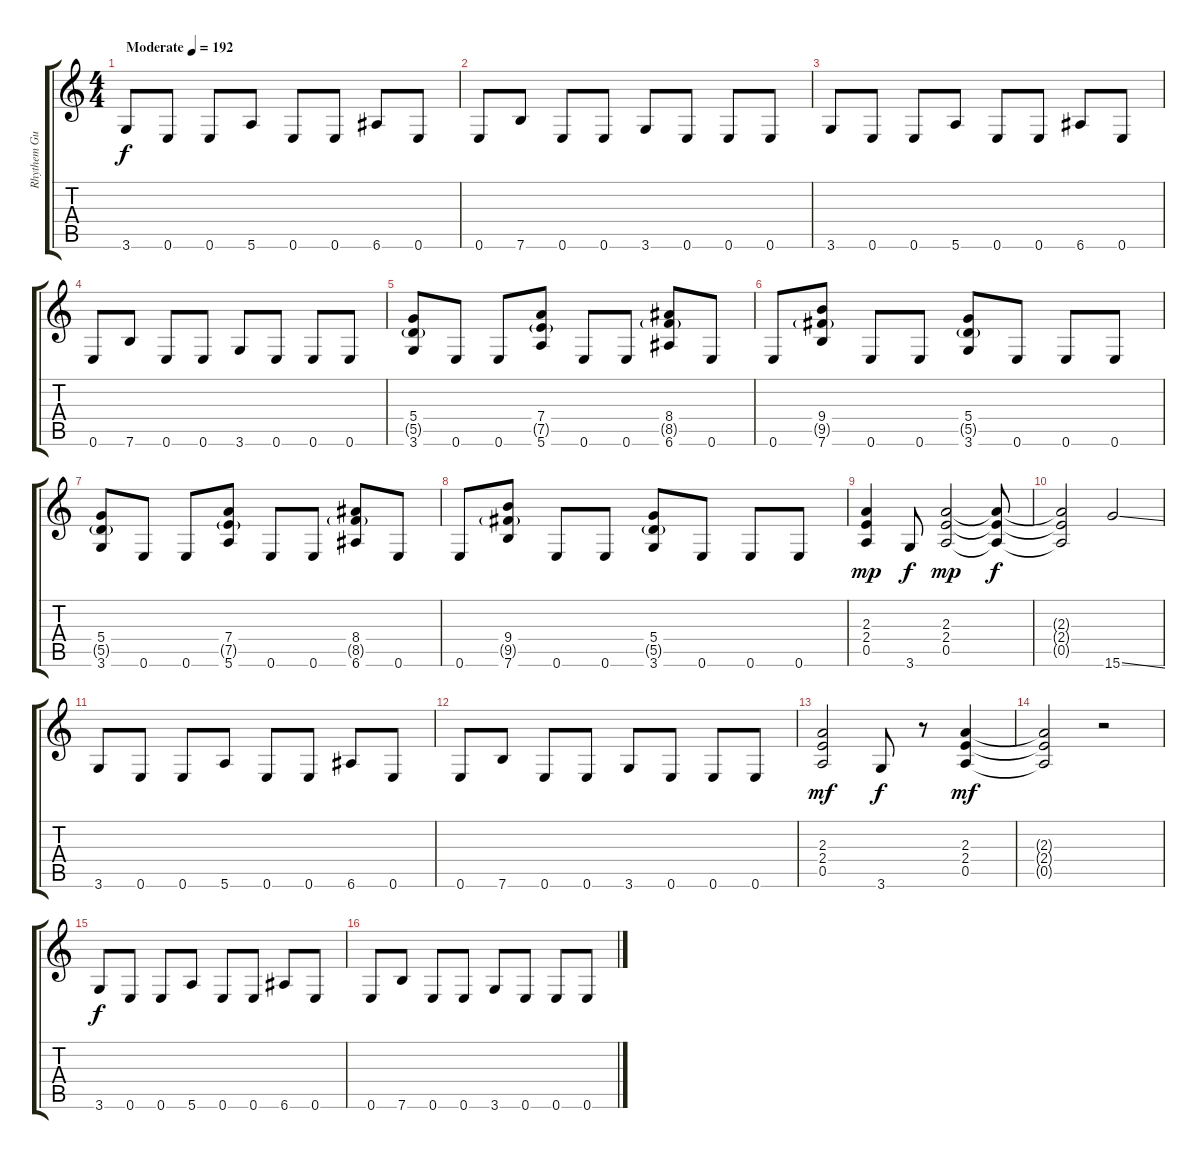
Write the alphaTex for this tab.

\track ("Rhythem Guitar 1" "Rhythem Gu") {instrument distortionguitar}
\staff {score tabs}
\tuning (E4 B3 G3 D3 A2 E2) {hide}
\ts (4 4)
\tempo (192 "Moderate")
\clef g2
\ks c
3.6.8{dy f instrument distortionguitar} 0.6.8 0.6.8 5.6.8 0.6.8 0.6.8 6.6.8 0.6.8 |
0.6.8 7.6.8 0.6.8 0.6.8 3.6.8 0.6.8 0.6.8 0.6.8 |
3.6.8 0.6.8 0.6.8 5.6.8 0.6.8 0.6.8 6.6.8 0.6.8 |
0.6.8 7.6.8 0.6.8 0.6.8 3.6.8 0.6.8 0.6.8 0.6.8 |
(5.4 5.5{g} 3.6).8 0.6.8 0.6.8 (7.4 7.5{g} 5.6).8 0.6.8 0.6.8 (8.4 8.5{g} 6.6).8 0.6.8 |
0.6.8 (9.4 9.5{g} 7.6).8 0.6.8 0.6.8 (5.4 5.5{g} 3.6).8 0.6.8 0.6.8 0.6.8 |
(5.4 5.5{g} 3.6).8 0.6.8 0.6.8 (7.4 7.5{g} 5.6).8 0.6.8 0.6.8 (8.4 8.5{g} 6.6).8 0.6.8 |
0.6.8 (9.4 9.5{g} 7.6).8 0.6.8 0.6.8 (5.4 5.5{g} 3.6).8 0.6.8 0.6.8 0.6.8 |
(2.3 2.4 0.5).4{dy mp} 3.6.8{dy f} (2.3 2.4 0.5).2{dy mp} (2.3{t} 2.4{t} 0.5{t}).8{dy f} |
(2.3{t} 2.4{t} 0.5{t}).2 15.6{ss}.2 |
3.6.8 0.6.8 0.6.8 5.6.8 0.6.8 0.6.8 6.6.8 0.6.8 |
0.6.8 7.6.8 0.6.8 0.6.8 3.6.8 0.6.8 0.6.8 0.6.8 |
(2.3 2.4 0.5).2{dy mf} 3.6.8{dy f} r.8 (2.3 2.4 0.5).4{dy mf} |
(2.3{t} 2.4{t} 0.5{t}).2 r.2 |
3.6.8{dy f} 0.6.8 0.6.8 5.6.8 0.6.8 0.6.8 6.6.8 0.6.8 |
0.6.8 7.6.8 0.6.8 0.6.8 3.6.8 0.6.8 0.6.8 0.6.8
